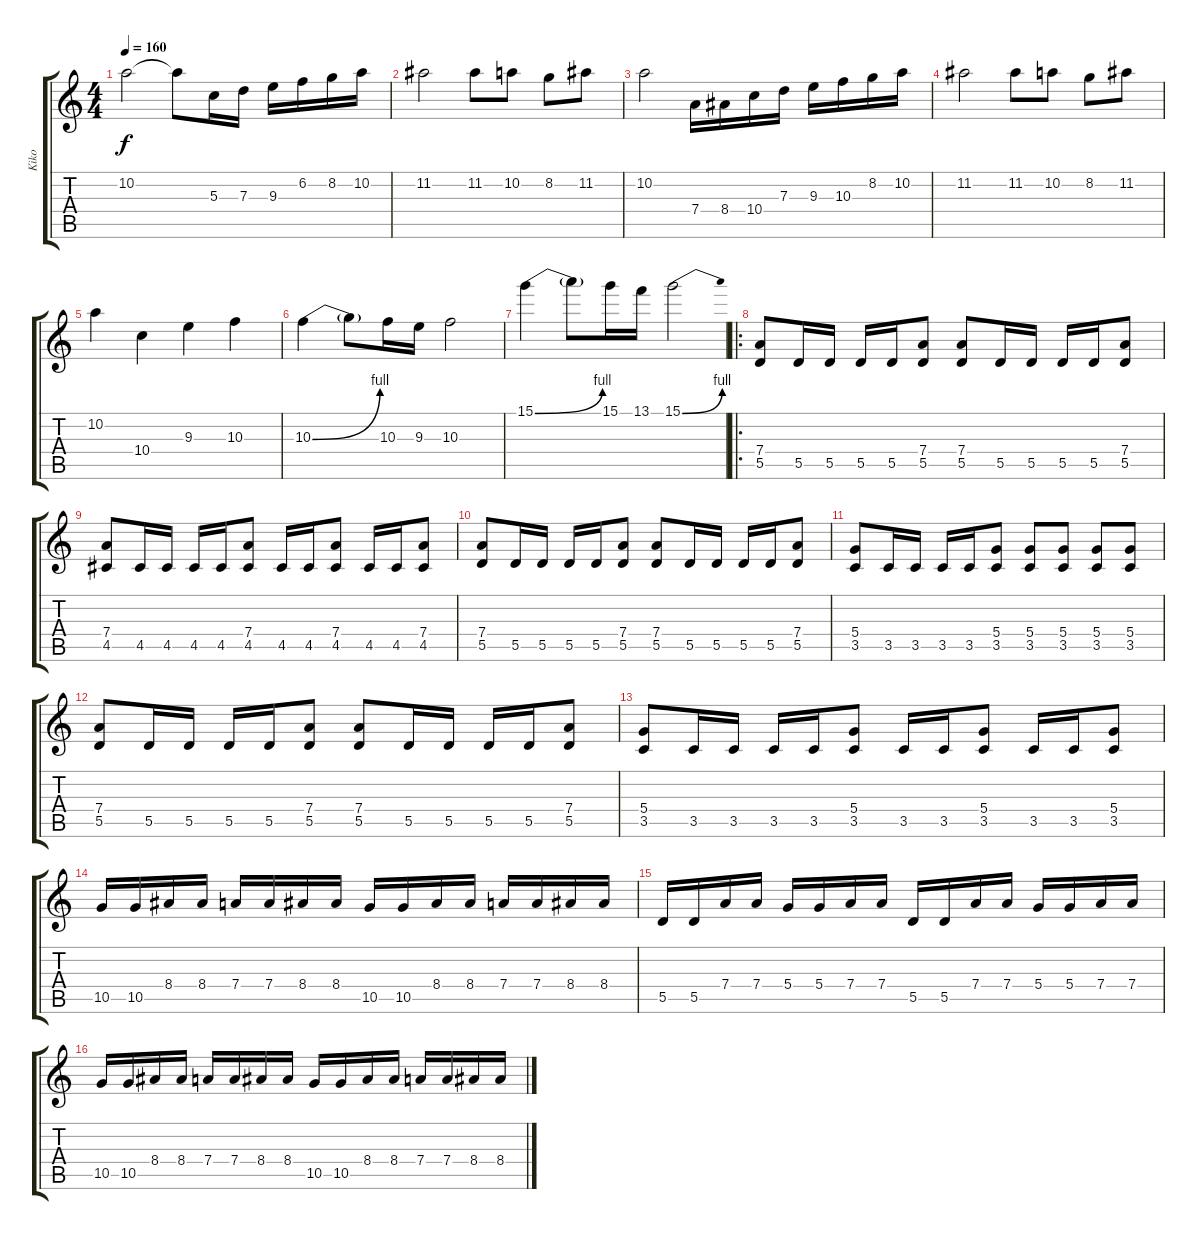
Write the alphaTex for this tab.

\track ("Kiko" "Kiko") {instrument distortionguitar}
\staff {score tabs}
\tuning (E4 B3 G3 D3 A2 E2) {hide}
\ts (4 4)
\tempo 160
\clef g2
\ks c
10.2.2{dy f} 10.2{t}.8 5.3.16 7.3.16 9.3.16 6.2.16 8.2.16 10.2.16 |
11.2.2 11.2.8 10.2.8 8.2.8 11.2.8 |
10.2.2 7.4.16 8.4.16 10.4.16 7.3.16 9.3.16 10.3.16 8.2.16 10.2.16 |
11.2.2 11.2.8 10.2.8 8.2.8 11.2.8 |
10.2.4 10.4.4 9.3.4 10.3.4 |
10.3{be (bend 0 0 60 4)}.4 10.3{t}.8 10.3.16 9.3.16 10.3.2 |
15.1{be (bend 0 0 60 4)}.4 15.1{t}.8 15.1.16 13.1.16 15.1{be (bend 0 0 60 4)}.2 |
\ro
(7.4 5.5).8 5.5.16 5.5.16 5.5.16 5.5.16 (7.4 5.5).8 (7.4 5.5).8 5.5.16 5.5.16 5.5.16 5.5.16 (7.4 5.5).8 |
(7.4 4.5).8 4.5.16 4.5.16 4.5.16 4.5.16 (7.4 4.5).8 4.5.16 4.5.16 (7.4 4.5).8 4.5.16 4.5.16 (7.4 4.5).8 |
(7.4 5.5).8 5.5.16 5.5.16 5.5.16 5.5.16 (7.4 5.5).8 (7.4 5.5).8 5.5.16 5.5.16 5.5.16 5.5.16 (7.4 5.5).8 |
(5.4 3.5).8 3.5.16 3.5.16 3.5.16 3.5.16 (5.4 3.5).8 (5.4 3.5).8 (5.4 3.5).8 (5.4 3.5).8 (5.4 3.5).8 |
(7.4 5.5).8 5.5.16 5.5.16 5.5.16 5.5.16 (7.4 5.5).8 (7.4 5.5).8 5.5.16 5.5.16 5.5.16 5.5.16 (7.4 5.5).8 |
(5.4 3.5).8 3.5.16 3.5.16 3.5.16 3.5.16 (5.4 3.5).8 3.5.16 3.5.16 (5.4 3.5).8 3.5.16 3.5.16 (5.4 3.5).8 |
10.5.16 10.5.16 8.4.16 8.4.16 7.4.16 7.4.16 8.4.16 8.4.16 10.5.16 10.5.16 8.4.16 8.4.16 7.4.16 7.4.16 8.4.16 8.4.16 |
5.5.16 5.5.16 7.4.16 7.4.16 5.4.16 5.4.16 7.4.16 7.4.16 5.5.16 5.5.16 7.4.16 7.4.16 5.4.16 5.4.16 7.4.16 7.4.16 |
10.5.16 10.5.16 8.4.16 8.4.16 7.4.16 7.4.16 8.4.16 8.4.16 10.5.16 10.5.16 8.4.16 8.4.16 7.4.16 7.4.16 8.4.16 8.4.16
